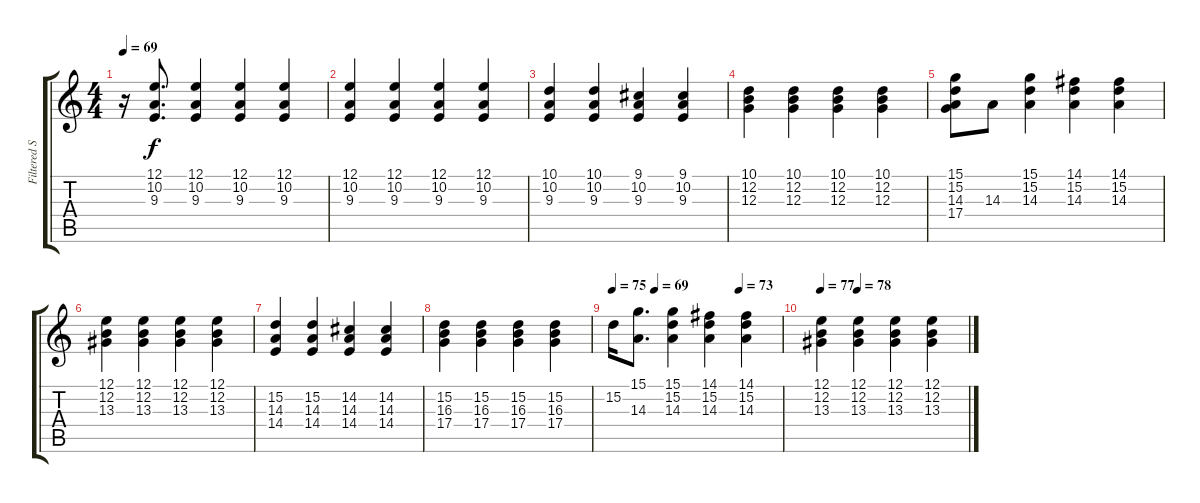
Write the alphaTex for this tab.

\track ("Filtered Strings" "Filtered S") {instrument pad2warm}
\staff {score tabs}
\tuning (E4 B3 G3 D3 A2 E2) {hide}
\ts (4 4)
\tempo 69
\clef g2
\ks c
r.16{dy f} (12.1 10.2 9.3).8{d} (12.1 10.2 9.3).4 (12.1 10.2 9.3).4 (12.1 10.2 9.3).4 |
(12.1 10.2 9.3).4 (12.1 10.2 9.3).4 (12.1 10.2 9.3).4 (12.1 10.2 9.3).4 |
(10.1 10.2 9.3).4 (10.1 10.2 9.3).4 (9.1 10.2 9.3).4 (9.1 10.2 9.3).4 |
(10.1 12.2 12.3).4 (10.1 12.2 12.3).4 (10.1 12.2 12.3).4 (10.1 12.2 12.3).4 |
(15.1 15.2 14.3 17.4).8 14.3.8 (15.1 15.2 14.3).4 (14.1 15.2 14.3).4 (14.1 15.2 14.3).4 |
(12.1 12.2 13.3).4 (12.1 12.2 13.3).4 (12.1 12.2 13.3).4 (12.1 12.2 13.3).4 |
(15.2 14.3 14.4).4 (15.2 14.3 14.4).4 (14.2 14.3 14.4).4 (14.2 14.3 14.4).4 |
(15.2 16.3 17.4).4 (15.2 16.3 17.4).4 (15.2 16.3 17.4).4 (15.2 16.3 17.4).4 |
\tempo (69 0.25)
\tempo (73 0.75)
\tempo 76
\tempo 75
15.2.16 (15.1 14.3).8{d} (15.1 15.2 14.3).4 (14.1 15.2 14.3).4 (14.1 15.2 14.3).4 |
\tempo 77
\tempo (78 0.25)
(12.1 12.2 13.3).4 (12.1 12.2 13.3).4 (12.1 12.2 13.3).4 (12.1 12.2 13.3).4
